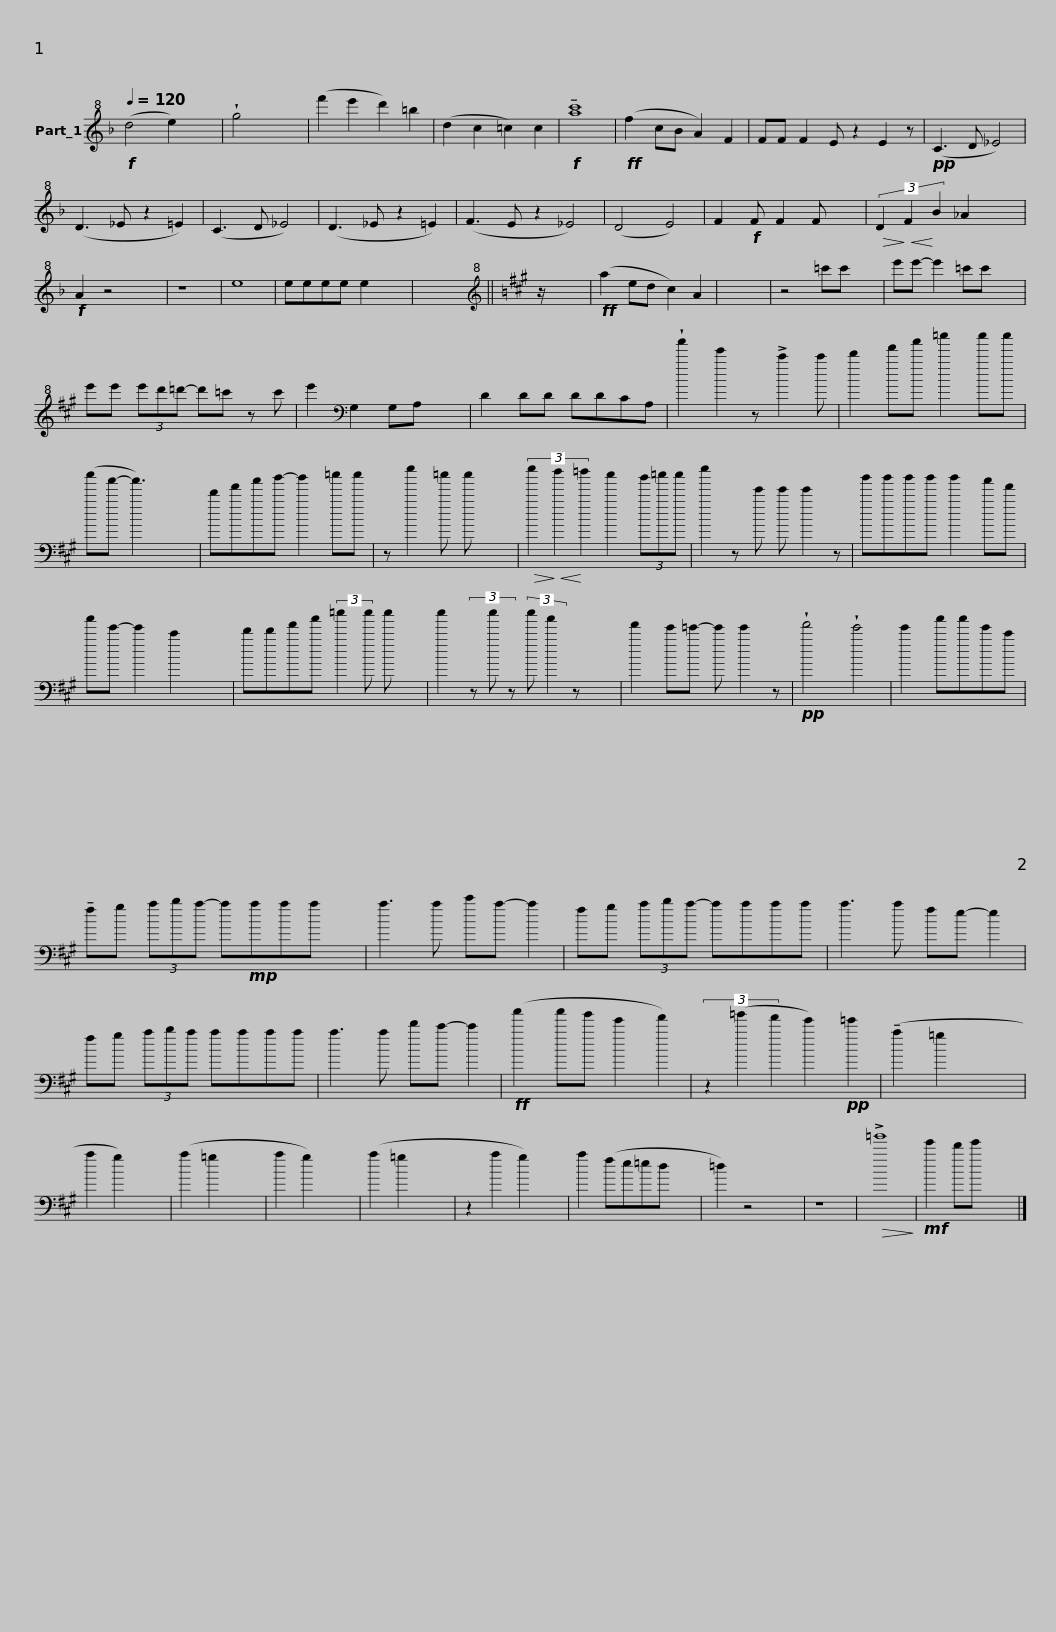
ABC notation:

X:1
L:1/8
Q:1/4=120
M:none
I:linebreak $
K:F
V:1 treble+8
V:1
!f! (d4 e2) x2 | !wedge!g4 x4 | (f'2 e'2 d'2) =b2 | (d2 c2 =c2) c2 |!f! !tenuto![ac']8 |$ %5
!ff! (f2 cB A2) F2 | FF F2 E z2 E2 z |!pp! (C3 D _E4) | (D3 _E z2 =E2) |$ (C3 D _E4) | %10
 (D3 _E z2 =E2) | (F3 E z2 _E4) | (D4 E4) | F2!f! F F2 F x2 |$!>(! (3D2!>)!!<(! F2!<)! B2 _A2 x2 | %15
!f! A2 z4 x2 | z8 | e8 | eeee e2 x2 | x8 ||$ %20
[K:A][K:treble+8] z/ x15/2 |!ff! (a2 ed c2) A2 | x8 | z4 =c'c' x2 |$ e'e'- e'2 =c'c' x2 | %25
 e'e' (3e'd'=d'- d'=c' z c' | e'2[K:bass] G,2 G,A, x2 | D2 DD DDCA, |$ !wedge!a'2 e'2 z !>!c'2 c' | d'2 f'a' =c''2 c''c'' | %30
 (c''a'- a'3) x3 | d'f'a'b'- b'2 =c''c'' |$ z e''2 =c'' c'' x3 |!>(! (3e''2!>)!!<(! d''2!<)! =d''2 c''2 (3b'=c''c'' | e''2 z e' e' e'2 z | %35
 b'b'b'b' b'2 a'f' |$ a'e'- e'2 c'2 x2 | d'd'f'a' (3:2:2=c''2 c'' c'' x | c''2 (3z c''- z (3:2:2c'' a'2 z x7/4 | f'2 e'=e'- e' e'2 z | %40
!pp! !wedge!f'4 !wedge!e'4 |$ e'2 a'a'e'c' | !tenuto!fg (3aba- a!mp!aaa x | a3 a c'a- a2 | fg (3aba- aaaa |$ %45
 a3 a fe- e2 | fg (3aba aaaa | a3 a d'c'- c'2 |!ff! (a'2 a'g' e'2 f'2) |$ (3z2 (=g'2 f'2 e'2)!pp! =e'2 | %50
 (!tenuto!a2 =g2 x4 | a2 g2) x4 | (a2 =g2 x4 | a2 g2) x4 | (a2 =g2 x4 |$ %55
 z2 a2 g2) x2 | a2 (fe=ed x2 | =d2) z4 x2 | z8 |!>(! !>!=g'8!>)! | %60
!mf! e'2- d'e' x4 |] %61
